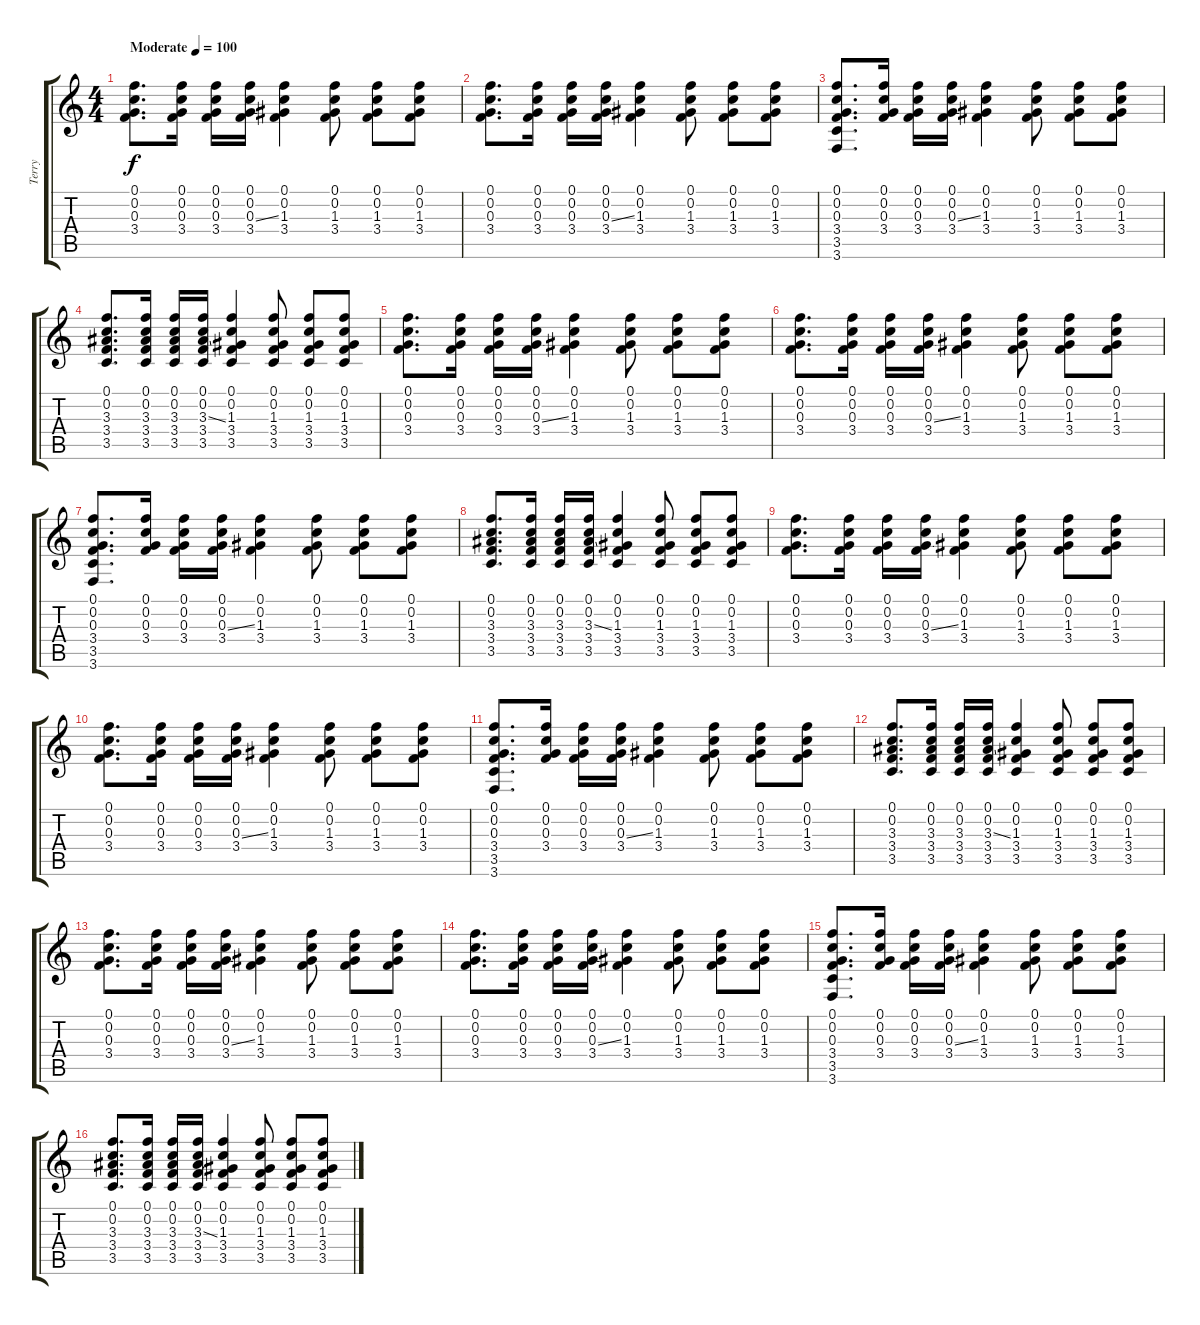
\track ("Terry" "Terry") {instrument acousticguitarsteel}
\staff {score tabs}
\tuning (F4 C4 G3 D3 A2 D2) {hide}
\ts (4 4)
\tempo (100 "Moderate")
\clef g2
\ks c
(0.1 0.2 0.3 3.4).8{d dy f instrument acousticguitarsteel} (0.1 0.2 0.3 3.4).16 (0.1 0.2 0.3 3.4).16 (0.1 0.2 0.3{ss} 3.4).16 (0.1 0.2 1.3 3.4).4 (0.1 0.2 1.3 3.4).8 (0.1 0.2 1.3 3.4).8 (0.1 0.2 1.3 3.4).8 |
(0.1 0.2 0.3 3.4).8{d} (0.1 0.2 0.3 3.4).16 (0.1 0.2 0.3 3.4).16 (0.1 0.2 0.3{ss} 3.4).16 (0.1 0.2 1.3 3.4).4 (0.1 0.2 1.3 3.4).8 (0.1 0.2 1.3 3.4).8 (0.1 0.2 1.3 3.4).8 |
(0.1 0.2 0.3 3.4 3.5 3.6).8{d} (0.1 0.2 0.3 3.4).16 (0.1 0.2 0.3 3.4).16 (0.1 0.2 0.3{ss} 3.4).16 (0.1 0.2 1.3 3.4).4 (0.1 0.2 1.3 3.4).8 (0.1 0.2 1.3 3.4).8 (0.1 0.2 1.3 3.4).8 |
(0.1 0.2 3.3 3.4 3.5).8{d} (0.1 0.2 3.3 3.4 3.5).16 (0.1 0.2 3.3 3.4 3.5).16 (0.1 0.2 3.3{ss} 3.4 3.5).16 (0.1 0.2 1.3 3.4 3.5).4 (0.1 0.2 1.3 3.4 3.5).8 (0.1 0.2 1.3 3.4 3.5).8 (0.1 0.2 1.3 3.4 3.5).8 |
(0.1 0.2 0.3 3.4).8{d} (0.1 0.2 0.3 3.4).16 (0.1 0.2 0.3 3.4).16 (0.1 0.2 0.3{ss} 3.4).16 (0.1 0.2 1.3 3.4).4 (0.1 0.2 1.3 3.4).8 (0.1 0.2 1.3 3.4).8 (0.1 0.2 1.3 3.4).8 |
(0.1 0.2 0.3 3.4).8{d} (0.1 0.2 0.3 3.4).16 (0.1 0.2 0.3 3.4).16 (0.1 0.2 0.3{ss} 3.4).16 (0.1 0.2 1.3 3.4).4 (0.1 0.2 1.3 3.4).8 (0.1 0.2 1.3 3.4).8 (0.1 0.2 1.3 3.4).8 |
(0.1 0.2 0.3 3.4 3.5 3.6).8{d} (0.1 0.2 0.3 3.4).16 (0.1 0.2 0.3 3.4).16 (0.1 0.2 0.3{ss} 3.4).16 (0.1 0.2 1.3 3.4).4 (0.1 0.2 1.3 3.4).8 (0.1 0.2 1.3 3.4).8 (0.1 0.2 1.3 3.4).8 |
(0.1 0.2 3.3 3.4 3.5).8{d} (0.1 0.2 3.3 3.4 3.5).16 (0.1 0.2 3.3 3.4 3.5).16 (0.1 0.2 3.3{ss} 3.4 3.5).16 (0.1 0.2 1.3 3.4 3.5).4 (0.1 0.2 1.3 3.4 3.5).8 (0.1 0.2 1.3 3.4 3.5).8 (0.1 0.2 1.3 3.4 3.5).8 |
(0.1 0.2 0.3 3.4).8{d} (0.1 0.2 0.3 3.4).16 (0.1 0.2 0.3 3.4).16 (0.1 0.2 0.3{ss} 3.4).16 (0.1 0.2 1.3 3.4).4 (0.1 0.2 1.3 3.4).8 (0.1 0.2 1.3 3.4).8 (0.1 0.2 1.3 3.4).8 |
(0.1 0.2 0.3 3.4).8{d} (0.1 0.2 0.3 3.4).16 (0.1 0.2 0.3 3.4).16 (0.1 0.2 0.3{ss} 3.4).16 (0.1 0.2 1.3 3.4).4 (0.1 0.2 1.3 3.4).8 (0.1 0.2 1.3 3.4).8 (0.1 0.2 1.3 3.4).8 |
(0.1 0.2 0.3 3.4 3.5 3.6).8{d} (0.1 0.2 0.3 3.4).16 (0.1 0.2 0.3 3.4).16 (0.1 0.2 0.3{ss} 3.4).16 (0.1 0.2 1.3 3.4).4 (0.1 0.2 1.3 3.4).8 (0.1 0.2 1.3 3.4).8 (0.1 0.2 1.3 3.4).8 |
(0.1 0.2 3.3 3.4 3.5).8{d} (0.1 0.2 3.3 3.4 3.5).16 (0.1 0.2 3.3 3.4 3.5).16 (0.1 0.2 3.3{ss} 3.4 3.5).16 (0.1 0.2 1.3 3.4 3.5).4 (0.1 0.2 1.3 3.4 3.5).8 (0.1 0.2 1.3 3.4 3.5).8 (0.1 0.2 1.3 3.4 3.5).8 |
(0.1 0.2 0.3 3.4).8{d} (0.1 0.2 0.3 3.4).16 (0.1 0.2 0.3 3.4).16 (0.1 0.2 0.3{ss} 3.4).16 (0.1 0.2 1.3 3.4).4 (0.1 0.2 1.3 3.4).8 (0.1 0.2 1.3 3.4).8 (0.1 0.2 1.3 3.4).8 |
(0.1 0.2 0.3 3.4).8{d} (0.1 0.2 0.3 3.4).16 (0.1 0.2 0.3 3.4).16 (0.1 0.2 0.3{ss} 3.4).16 (0.1 0.2 1.3 3.4).4 (0.1 0.2 1.3 3.4).8 (0.1 0.2 1.3 3.4).8 (0.1 0.2 1.3 3.4).8 |
(0.1 0.2 0.3 3.4 3.5 3.6).8{d} (0.1 0.2 0.3 3.4).16 (0.1 0.2 0.3 3.4).16 (0.1 0.2 0.3{ss} 3.4).16 (0.1 0.2 1.3 3.4).4 (0.1 0.2 1.3 3.4).8 (0.1 0.2 1.3 3.4).8 (0.1 0.2 1.3 3.4).8 |
(0.1 0.2 3.3 3.4 3.5).8{d} (0.1 0.2 3.3 3.4 3.5).16 (0.1 0.2 3.3 3.4 3.5).16 (0.1 0.2 3.3{ss} 3.4 3.5).16 (0.1 0.2 1.3 3.4 3.5).4 (0.1 0.2 1.3 3.4 3.5).8 (0.1 0.2 1.3 3.4 3.5).8 (0.1 0.2 1.3 3.4 3.5).8
